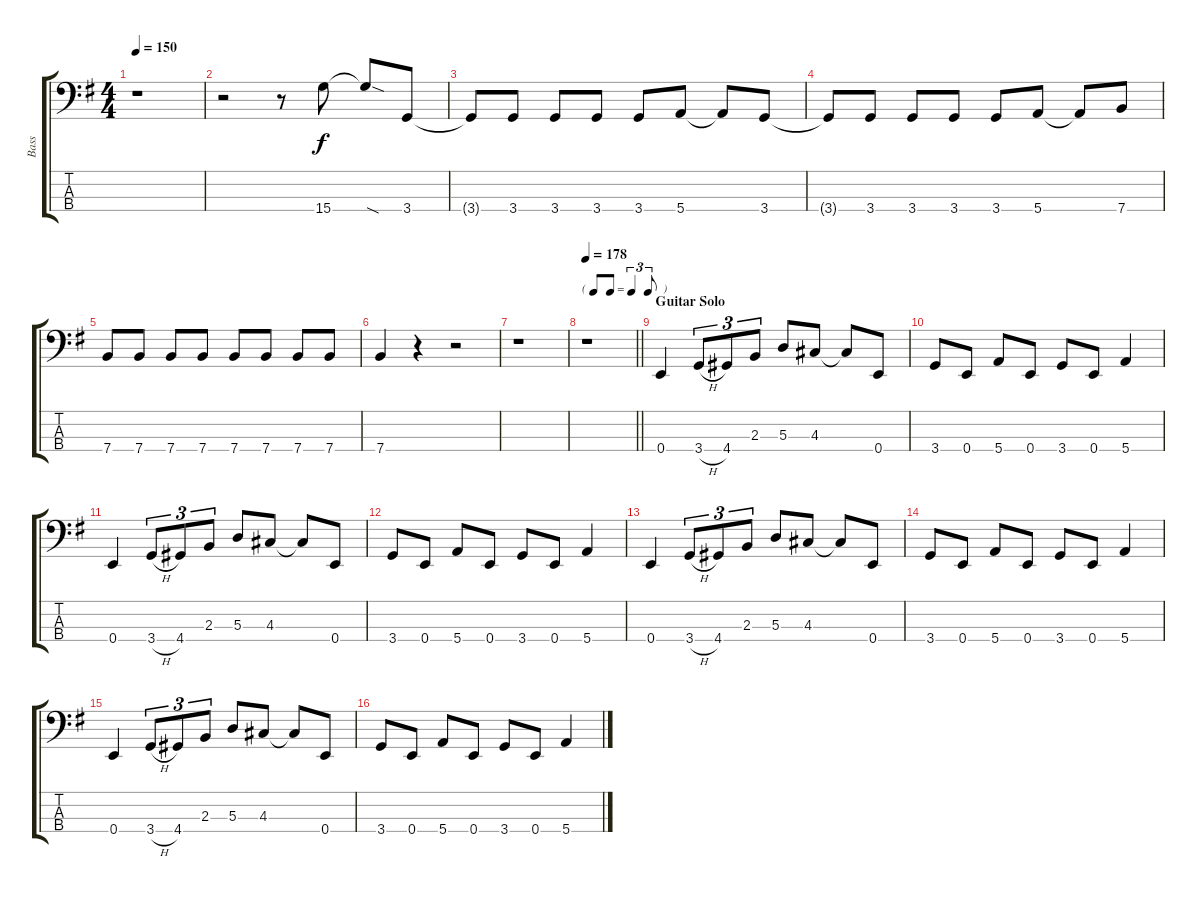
\track ("Bass" "Bass") {instrument electricbassfinger}
\staff {score tabs}
\tuning (G2 D2 A1 E1) {hide}
\ts (4 4)
\tempo 150
\clef f4
\ks g
r.1{dy f} |
r.2 r.8 15.4.8 15.4{sod t}.8 3.4.8 |
3.4{t}.8 3.4.8 3.4.8 3.4.8 3.4.8 5.4.8 5.4{t}.8 3.4.8 |
3.4{t}.8 3.4.8 3.4.8 3.4.8 3.4.8 5.4.8 5.4{t}.8 7.4.8 |
7.4.8 7.4.8 7.4.8 7.4.8 7.4.8 7.4.8 7.4.8 7.4.8 |
7.4.4 r.4 r.2 |
r.1 |
\tf triplet8th
\tempo 178
\barLineRight lightlight
r.1 |
\section ("" "Guitar Solo")
0.4.4 3.4{h}.8{tu (3 2)} 4.4.8{tu (3 2)} 2.3.8{tu (3 2)} 5.3.8 4.3.8 4.3{t}.8 0.4.8 |
3.4.8 0.4.8 5.4.8 0.4.8 3.4.8 0.4.8 5.4.4 |
0.4.4 3.4{h}.8{tu (3 2)} 4.4.8{tu (3 2)} 2.3.8{tu (3 2)} 5.3.8 4.3.8 4.3{t}.8 0.4.8 |
3.4.8 0.4.8 5.4.8 0.4.8 3.4.8 0.4.8 5.4.4 |
0.4.4 3.4{h}.8{tu (3 2)} 4.4.8{tu (3 2)} 2.3.8{tu (3 2)} 5.3.8 4.3.8 4.3{t}.8 0.4.8 |
3.4.8 0.4.8 5.4.8 0.4.8 3.4.8 0.4.8 5.4.4 |
0.4.4 3.4{h}.8{tu (3 2)} 4.4.8{tu (3 2)} 2.3.8{tu (3 2)} 5.3.8 4.3.8 4.3{t}.8 0.4.8 |
3.4.8 0.4.8 5.4.8 0.4.8 3.4.8 0.4.8 5.4.4
